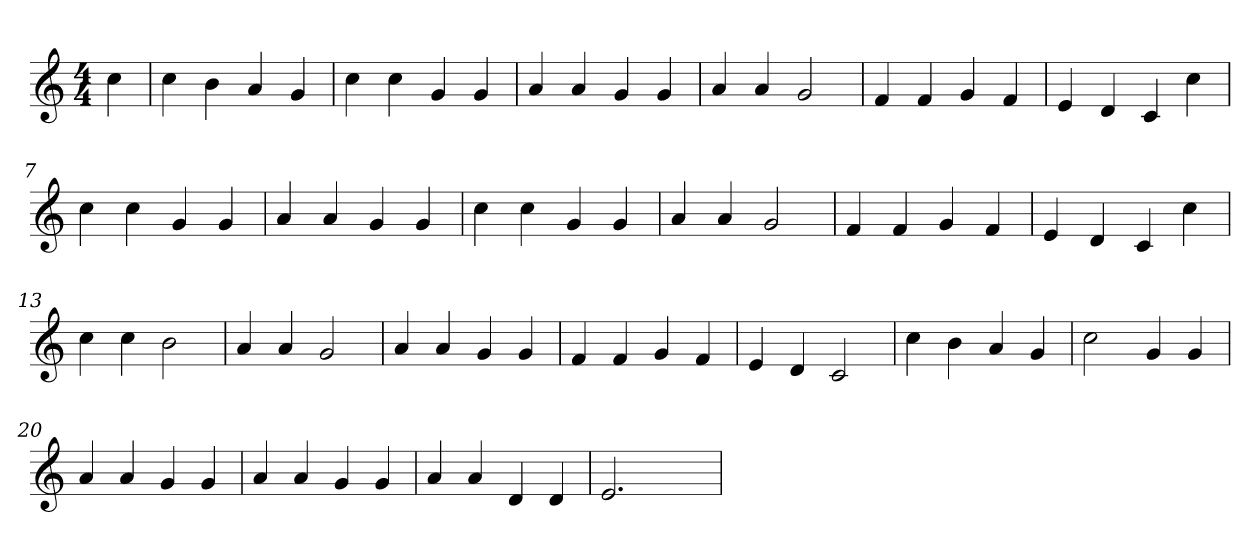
**kern
*part1
*staff1
*clefG2
*k[]
*C:
*M4/4
=
4cc
=1
4cc
4b
4a
4g
=2
4cc
4cc
4g
4g
=3
4a
4a
4g
4g
=4
4a
4a
2g
=5
4f
4f
4g
4f
=6
4e
4d
4c
4cc
=7
4cc
4cc
4g
4g
=8
4a
4a
4g
4g
=9
4cc
4cc
4g
4g
=10
4a
4a
2g
=11
4f
4f
4g
4f
=12
4e
4d
4c
4cc
=13
4cc
4cc
2b
=14
4a
4a
2g
=15
4a
4a
4g
4g
=16
4f
4f
4g
4f
=17
4e
4d
2c
=18
4cc
4b
4a
4g
=19
2cc
4g
4g
=20
4a
4a
4g
4g
=21
4a
4a
4g
4g
=22
4a
4a
4d
4d
=23
2.e
4ryy
=
*-
